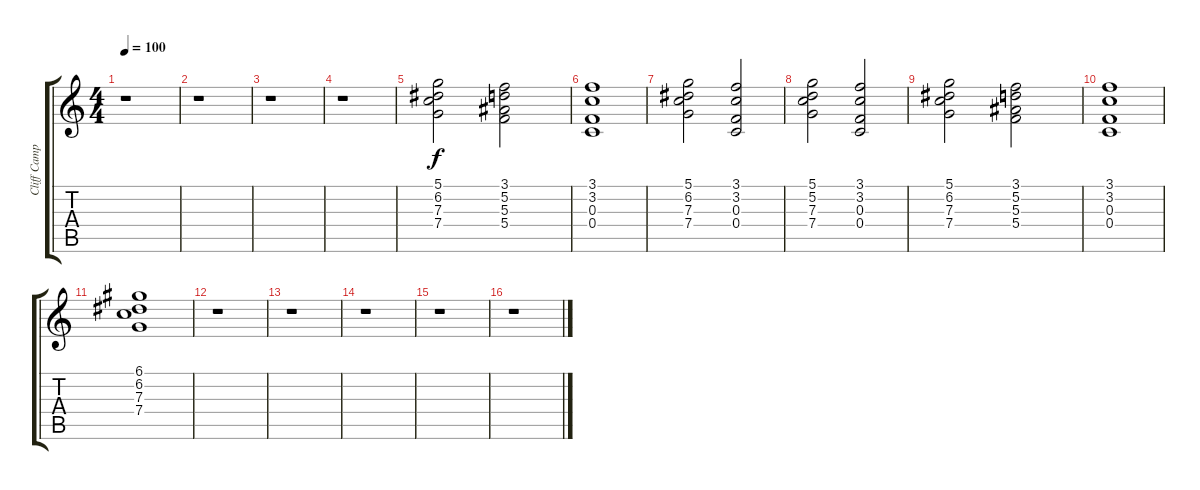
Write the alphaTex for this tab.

\track ("Cliff Campbell 3" "Cliff Camp") {instrument acousticguitarsteel}
\staff {score tabs}
\tuning (D4 A3 F3 C3 G2 C2) {hide}
\ts (4 4)
\tempo 100
\clef g2
\ks c
r.1{dy f} |
r.1 |
r.1 |
r.1 |
(5.1 6.2 7.3 7.4).2 (3.1 5.2 5.3 5.4).2 |
(3.1 3.2 0.3 0.4).1 |
(5.1 6.2 7.3 7.4).2 (3.1 3.2 0.3 0.4).2 |
(5.1 5.2 7.3 7.4).2 (3.1 3.2 0.3 0.4).2 |
(5.1 6.2 7.3 7.4).2 (3.1 5.2 5.3 5.4).2 |
(3.1 3.2 0.3 0.4).1 |
(6.1 6.2 7.3 7.4).1 |
r.1 |
r.1 |
r.1 |
r.1 |
r.1
